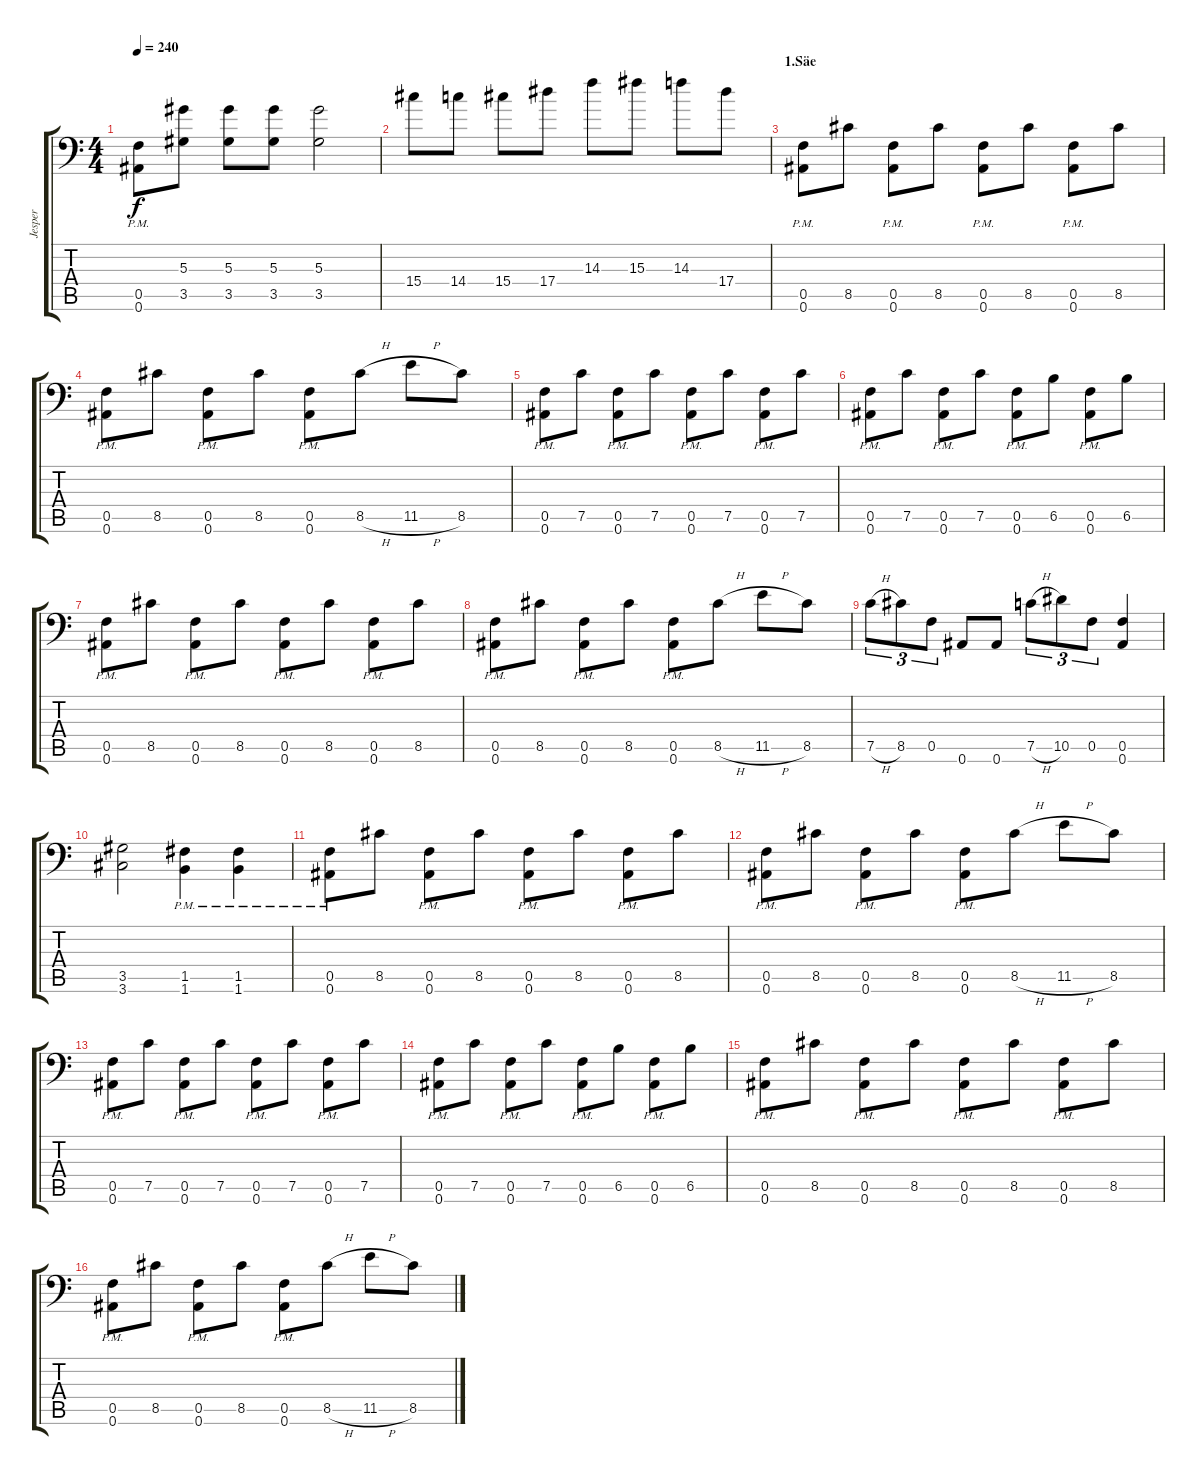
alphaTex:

\track ("Jesper" "Jesper") {instrument distortionguitar}
\staff {score tabs}
\tuning (C4 G3 Eb3 Bb2 F2 Bb1) {hide}
\ts (4 4)
\tempo 240
\clef f4
\ks c
(0.5{pm} 0.6{pm}).8{dy f} (5.3 3.5).8 (5.3 3.5).8 (5.3 3.5).8 (5.3 3.5).2 |
15.4.8 14.4.8 15.4.8 17.4.8 14.3.8 15.3.8 14.3.8 17.4.8 |
\section ("" "1.Säe")
(0.5{pm} 0.6{pm}).8 8.5.8 (0.5{pm} 0.6{pm}).8 8.5.8 (0.5{pm} 0.6{pm}).8 8.5.8 (0.5{pm} 0.6{pm}).8 8.5.8 |
(0.5{pm} 0.6{pm}).8 8.5.8 (0.5{pm} 0.6{pm}).8 8.5.8 (0.5{pm} 0.6{pm}).8 8.5{h}.8 11.5{h}.8 8.5.8 |
(0.5{pm} 0.6{pm}).8 7.5.8 (0.5{pm} 0.6{pm}).8 7.5.8 (0.5{pm} 0.6{pm}).8 7.5.8 (0.5{pm} 0.6{pm}).8 7.5.8 |
(0.5{pm} 0.6{pm}).8 7.5.8 (0.5{pm} 0.6{pm}).8 7.5.8 (0.5{pm} 0.6{pm}).8 6.5.8 (0.5{pm} 0.6{pm}).8 6.5.8 |
(0.5{pm} 0.6{pm}).8 8.5.8 (0.5{pm} 0.6{pm}).8 8.5.8 (0.5{pm} 0.6{pm}).8 8.5.8 (0.5{pm} 0.6{pm}).8 8.5.8 |
(0.5{pm} 0.6{pm}).8 8.5.8 (0.5{pm} 0.6{pm}).8 8.5.8 (0.5{pm} 0.6{pm}).8 8.5{h}.8 11.5{h}.8 8.5.8 |
7.5{h}.8{tu (3 2)} 8.5.8{tu (3 2)} 0.5.8{tu (3 2)} 0.6.8 0.6.8 7.5{h}.8{tu (3 2)} 10.5.8{tu (3 2)} 0.5.8{tu (3 2)} (0.5 0.6).4 |
(3.5 3.6).2 (1.5{pm} 1.6{pm}).4 (1.5{pm} 1.6{pm}).4 |
(0.5{pm} 0.6{pm}).8 8.5.8 (0.5{pm} 0.6{pm}).8 8.5.8 (0.5{pm} 0.6{pm}).8 8.5.8 (0.5{pm} 0.6{pm}).8 8.5.8 |
(0.5{pm} 0.6{pm}).8 8.5.8 (0.5{pm} 0.6{pm}).8 8.5.8 (0.5{pm} 0.6{pm}).8 8.5{h}.8 11.5{h}.8 8.5.8 |
(0.5{pm} 0.6{pm}).8 7.5.8 (0.5{pm} 0.6{pm}).8 7.5.8 (0.5{pm} 0.6{pm}).8 7.5.8 (0.5{pm} 0.6{pm}).8 7.5.8 |
(0.5{pm} 0.6{pm}).8 7.5.8 (0.5{pm} 0.6{pm}).8 7.5.8 (0.5{pm} 0.6{pm}).8 6.5.8 (0.5{pm} 0.6{pm}).8 6.5.8 |
(0.5{pm} 0.6{pm}).8 8.5.8 (0.5{pm} 0.6{pm}).8 8.5.8 (0.5{pm} 0.6{pm}).8 8.5.8 (0.5{pm} 0.6{pm}).8 8.5.8 |
(0.5{pm} 0.6{pm}).8 8.5.8 (0.5{pm} 0.6{pm}).8 8.5.8 (0.5{pm} 0.6{pm}).8 8.5{h}.8 11.5{h}.8 8.5.8
